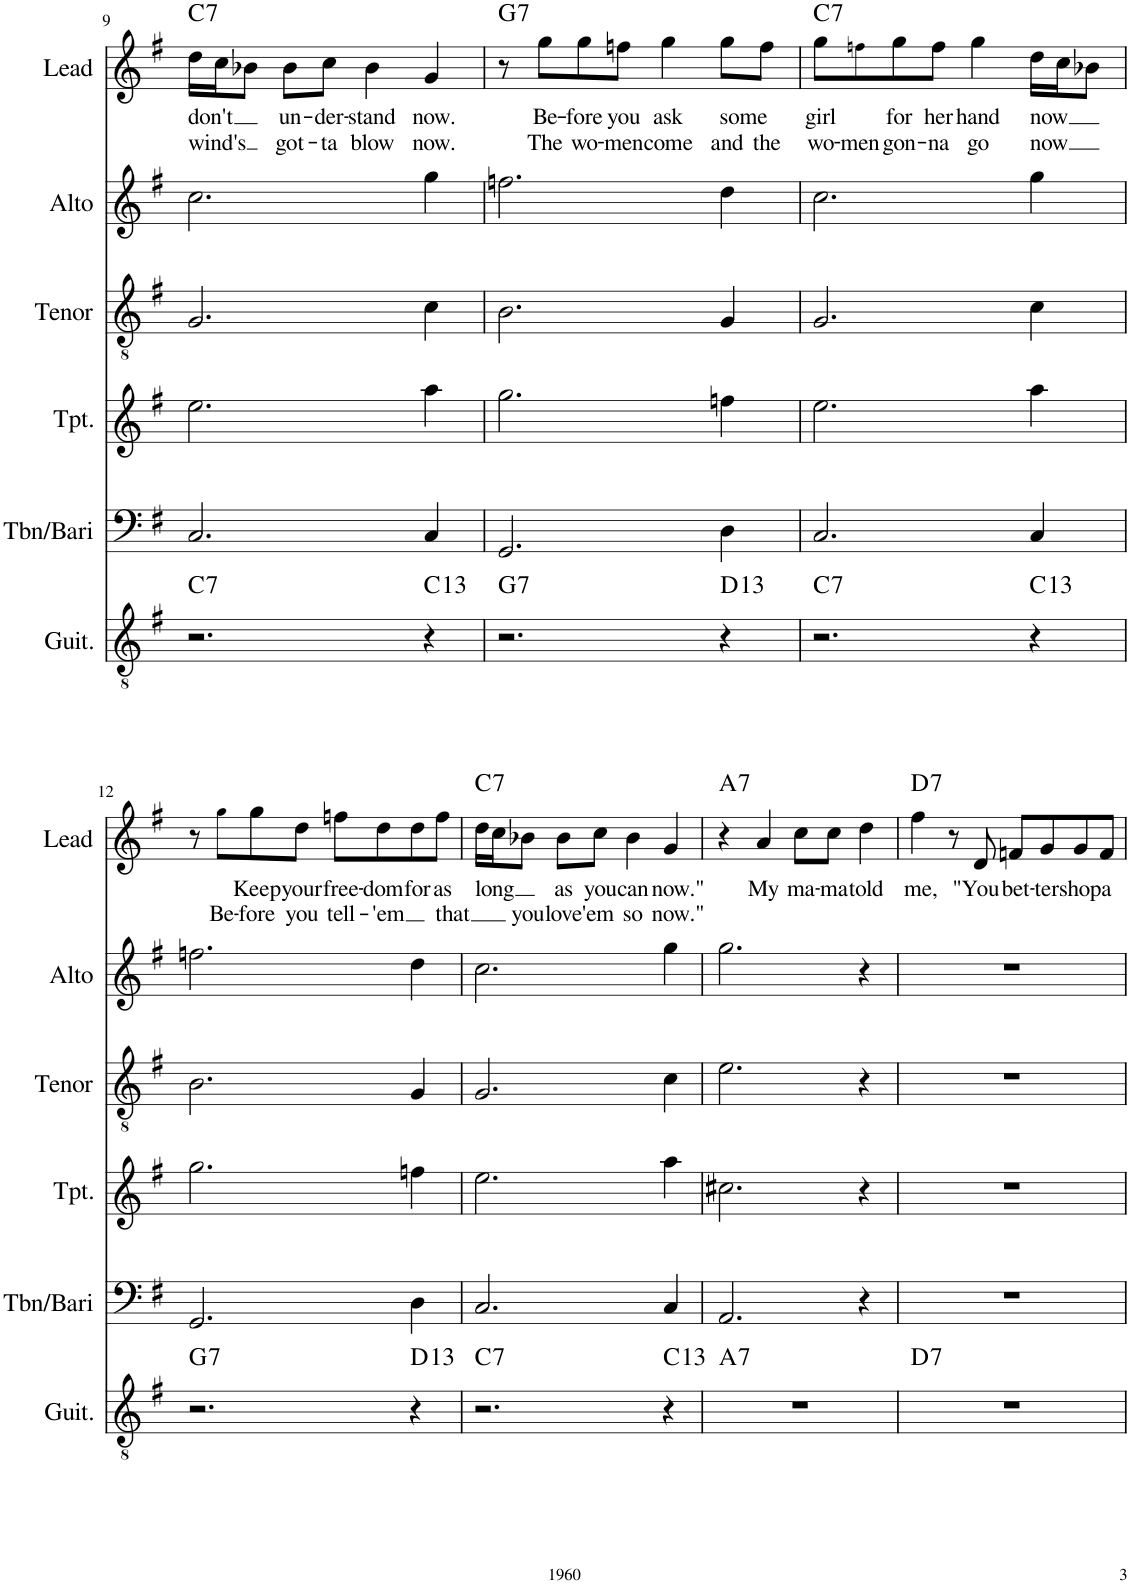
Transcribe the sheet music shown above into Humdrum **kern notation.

**kern	**harte	**kern	**kern	**kern	**kern	**kern	**text	**text	**harte
*part6	*part6	*part5	*part4	*part3	*part2	*part1	*part1	*part1	*part1
*staff6	*	*staff5	*staff4	*staff3	*staff2	*staff1	*staff1	*staff1	*
*I"Guitar	*	*I"Tbn/Bari	*I"Trumpet	*I"Tenor	*I"Alto	*I"Lead	*	*	*
*I'Guit.	*	*I'Tbn/Bari	*I'Tpt.	*I'Tenor	*I'Alto	*I'Lead	*	*	*
!!LO:PB:g=z
*clefGv2	*	*clefF4	*clefG2	*clefGv2	*clefG2	*clefG2	*	*	*
*	*	*	*ITrd1c2	*ITrd8c14	*ITrd5c9	*	*	*	*
*k[f#]	*	*k[f#]	*k[f#]	*k[f#]	*k[f#]	*k[f#]	*	*	*
*M4/4	*	*M4/4	*M4/4	*M4/4	*M4/4	*M4/4	*	*	*
=9	=9	=9	=9	=9	=9	=9	=9	=9	=9
!	!LO:H:kt=7	!	!	!	!	!	!LO:LY:b	!LO:LY:b	!LO:H:kt=7
2.r	C:7	2.C/	2.ee\	2.G/	2.cc\	16dd\LL	don't	wind's	C:7
.	.	.	.	.	.	16cc\J	.	.	.
.	.	.	.	.	.	8b-X\J	.	.	.
!	!	!	!	!	!	!	!LO:LY:b	!LO:LY:b	!
.	.	.	.	.	.	8b-\L	un-	got-	.
!	!	!	!	!	!	!	!LO:LY:b	!LO:LY:b	!
.	.	.	.	.	.	8cc\J	-der-	-ta	.
!	!	!	!	!	!	!	!LO:LY:b	!LO:LY:b	!
.	.	.	.	.	.	4b-\	-stand	blow	.
!	!LO:H:kt=13	!	!	!	!	!	!LO:LY:b	!LO:LY:b	!
4r	C:9(11,13)	4C/	4aa\	4c\	4gg\	4g/	now.	now.	.
=10	=10	=10	=10	=10	=10	=10	=10	=10	=10
!	!LO:H:kt=7	!	!	!	!	!	!	!	!LO:H:kt=7
2.r	G:7	2.GG/	2.gg\	2.B\	2.ffn\	8r	.	.	G:7
!	!	!	!	!	!	!	!LO:LY:b	!LO:LY:b	!
.	.	.	.	.	.	8gg\L	Be-	The	.
!	!	!	!	!	!	!	!LO:LY:b	!LO:LY:b	!
.	.	.	.	.	.	8gg\	-fore	wo-	.
!	!	!	!	!	!	!	!LO:LY:b	!LO:LY:b	!
.	.	.	.	.	.	8ffn\J	you	-men	.
!	!	!	!	!	!	!	!LO:LY:b	!LO:LY:b	!
.	.	.	.	.	.	4gg\	ask	come	.
!	!LO:H:kt=13	!	!	!	!	!	!LO:LY:b	!LO:LY:b	!
4r	D:9(11,13)	4D\	4ffn\	4G/	4dd\	8gg\L	some	and	.
!	!	!	!	!	!	!	!	!LO:LY:b	!
.	.	.	.	.	.	8ff\J	.	the	.
=11	=11	=11	=11	=11	=11	=11	=11	=11	=11
!	!LO:H:kt=7	!	!	!	!	!	!LO:LY:b	!LO:LY:b	!LO:H:kt=7
2.r	C:7	2.C/	2.ee\	2.G/	2.cc\	8gg\L	girl	wo-	C:7
!	!	!	!	!	!	!	!	!LO:LY:b	!
.	.	.	.	.	.	8ffn!\	.	-men	.
!	!	!	!	!	!	!	!LO:LY:b	!LO:LY:b	!
.	.	.	.	.	.	8gg\	for	gon-	.
!	!	!	!	!	!	!	!LO:LY:b	!LO:LY:b	!
.	.	.	.	.	.	8ff\J	her	-na	.
!	!	!	!	!	!	!	!LO:LY:b	!LO:LY:b	!
.	.	.	.	.	.	4gg\	hand	go	.
!	!LO:H:kt=13	!	!	!	!	!	!LO:LY:b	!LO:LY:b	!
4r	C:9(11,13)	4C/	4aa\	4c\	4gg\	16dd\LL	now	now	.
.	.	.	.	.	.	16cc\J	.	.	.
.	.	.	.	.	.	8b-X\J	.	.	.
!!LO:LB:g=z
=12	=12	=12	=12	=12	=12	=12	=12	=12	=12
!	!LO:H:kt=7	!	!	!	!	!	!	!	!
2.r	G:7	2.GG/	2.gg\	2.B\	2.ffn\	8r	.	.	.
!	!	!	!	!	!	!	!	!LO:LY:b	!
.	.	.	.	.	.	8gg!\L	.	Be-	.
!	!	!	!	!	!	!	!LO:LY:b	!LO:LY:b	!
.	.	.	.	.	.	8gg\	Keep	-fore	.
!	!	!	!	!	!	!	!LO:LY:b	!LO:LY:b	!
.	.	.	.	.	.	8dd\J	your	you	.
!	!	!	!	!	!	!	!LO:LY:b	!LO:LY:b	!
.	.	.	.	.	.	8ffn\L	free-	tell-	.
!	!	!	!	!	!	!	!LO:LY:b	!LO:LY:b	!
.	.	.	.	.	.	8dd\	-dom	-'em	.
!	!LO:H:kt=13	!	!	!	!	!	!LO:LY:b	!	!
4r	D:9(11,13)	4D\	4ffn\	4G/	4dd\	8dd\	for	.	.
!	!	!	!	!	!	!	!LO:LY:b	!LO:LY:b	!
.	.	.	.	.	.	8ff\J	as	that	.
=13	=13	=13	=13	=13	=13	=13	=13	=13	=13
!	!LO:H:kt=7	!	!	!	!	!	!LO:LY:b	!	!LO:H:kt=7
2.r	C:7	2.C/	2.ee\	2.G/	2.cc\	16dd\LL	long	.	C:7
.	.	.	.	.	.	16cc\J	.	.	.
!	!	!	!	!	!	!	!	!LO:LY:b	!
.	.	.	.	.	.	8b-X\J	.	you	.
!	!	!	!	!	!	!	!LO:LY:b	!LO:LY:b	!
.	.	.	.	.	.	8b-\L	as	love	.
!	!	!	!	!	!	!	!LO:LY:b	!LO:LY:b	!
.	.	.	.	.	.	8cc\J	you	'em	.
!	!	!	!	!	!	!	!LO:LY:b	!LO:LY:b	!
.	.	.	.	.	.	4b-\	can	so	.
!	!LO:H:kt=13	!	!	!	!	!	!LO:LY:b	!LO:LY:b	!
4r	C:9(11,13)	4C/	4aa\	4c\	4gg\	4g/	now."	now."	.
=14	=14	=14	=14	=14	=14	=14	=14	=14	=14
!	!LO:H:kt=7	!	!	!	!	!	!	!	!LO:H:kt=7
1r	A:7	2.AA/	2.cc#X\	2.e\	2.gg\	4r	.	.	A:7
!	!	!	!	!	!	!	!LO:LY:b	!	!
.	.	.	.	.	.	4a/	My	.	.
!	!	!	!	!	!	!	!LO:LY:b	!	!
.	.	.	.	.	.	8cc\L	ma-	.	.
!	!	!	!	!	!	!	!LO:LY:b	!	!
.	.	.	.	.	.	8cc\J	-ma	.	.
!	!	!	!	!	!	!	!LO:LY:b	!	!
.	.	4r	4r	4r	4r	4dd\	told	.	.
=15	=15	=15	=15	=15	=15	=15	=15	=15	=15
!	!LO:H:kt=7	!	!	!	!	!	!LO:LY:b	!	!LO:H:kt=7
1r	D:7	1r	1r	1r	1r	4ff#\	me,	.	D:7
.	.	.	.	.	.	8r	.	.	.
!	!	!	!	!	!	!	!LO:LY:b	!	!
.	.	.	.	.	.	8d/	"You	.	.
!	!	!	!	!	!	!	!LO:LY:b	!	!
.	.	.	.	.	.	8fn/L	bet-	.	.
!	!	!	!	!	!	!	!LO:LY:b	!	!
.	.	.	.	.	.	8g/	-ter	.	.
!	!	!	!	!	!	!	!LO:LY:b	!	!
.	.	.	.	.	.	8g/	shop	.	.
!	!	!	!	!	!	!	!LO:LY:b	!	!
.	.	.	.	.	.	8f/J	a	.	.
=	=	=	=	=	=	=	=	=	=
*-	*-	*-	*-	*-	*-	*-	*-	*-	*-
